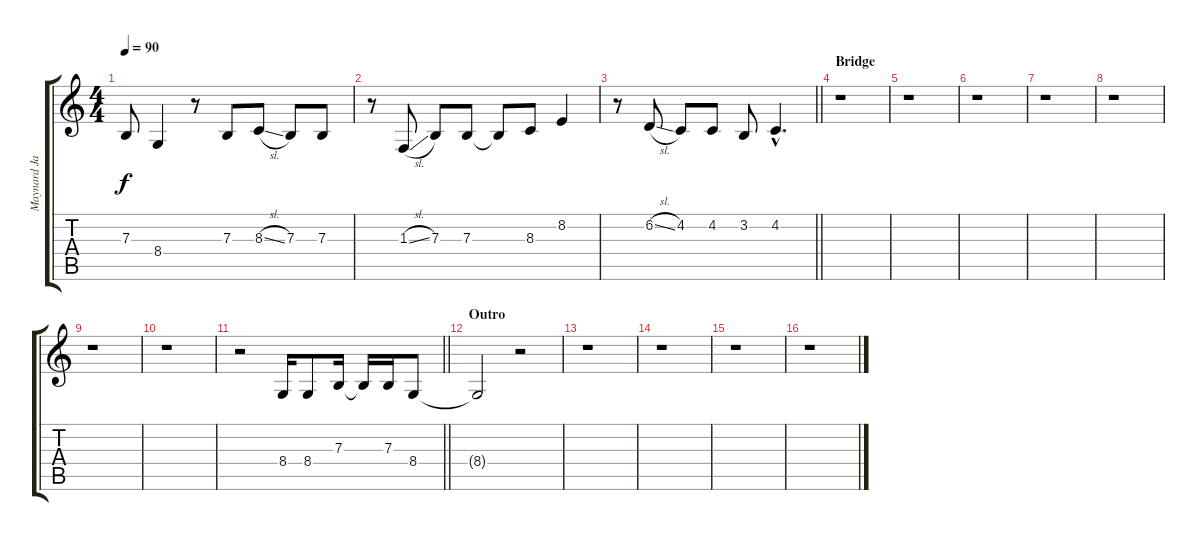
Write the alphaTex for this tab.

\track ("Maynard James Keenan" "Maynard Ja") {instrument lead2sawtooth}
\staff {score tabs}
\tuning (Db4 Ab3 E3 B2 Gb2 Db2) {hide}
\ts (4 4)
\tempo 90
\clef g2
\ks c
7.3{t}.8{dy f} 8.4.4 r.8 7.3.8 8.3{sl}.8 7.3.8 7.3.8 |
r.8 1.3{sl}.8 7.3.8 7.3.8 7.3{t}.8 8.3.8 8.2.4 |
\barLineRight lightlight
r.8 6.2{sl}.8 4.2.8 4.2.8 3.2.8 4.2{hac}.4{d} |
\section ("" "Bridge")
r.1 |
r.1 |
r.1 |
r.1 |
r.1 |
r.1 |
r.1 |
\barLineRight lightlight
r.2 8.4.16 8.4.8 7.3.16 7.3{t}.16 7.3.16 8.4.8 |
\section ("" "Outro")
8.4{t}.2 r.2 |
r.1 |
r.1 |
r.1 |
r.1
